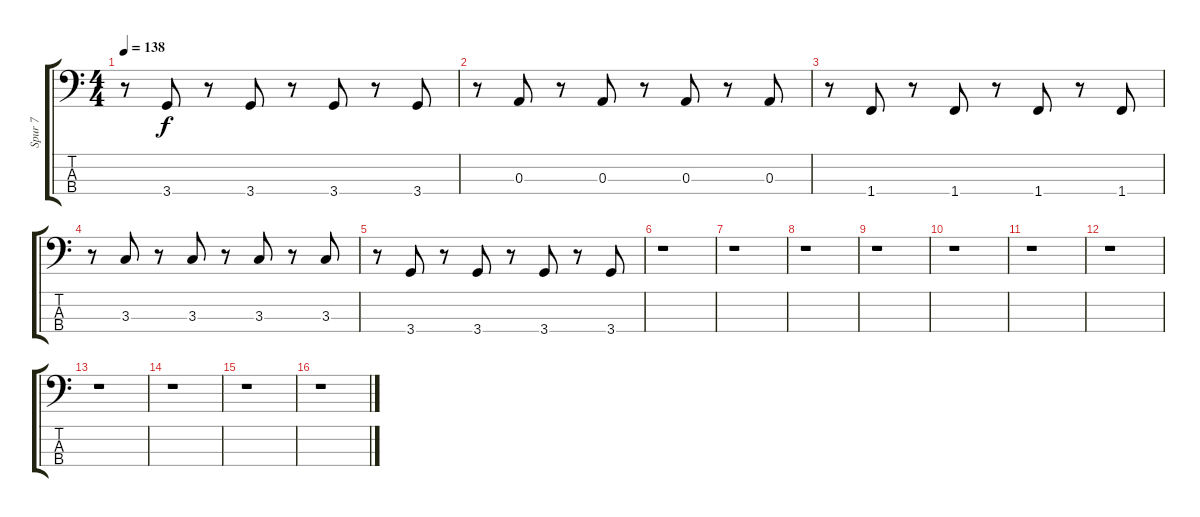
\track ("Spur 7" "Spur 7") {instrument synthbass1}
\staff {score tabs}
\tuning (G2 D2 A1 E1) {hide}
\ts (4 4)
\tempo 138
\clef f4
\ks c
r.8{dy f} 3.4.8 r.8 3.4.8 r.8 3.4.8 r.8 3.4.8 |
r.8 0.3.8 r.8 0.3.8 r.8 0.3.8 r.8 0.3.8 |
r.8 1.4.8 r.8 1.4.8 r.8 1.4.8 r.8 1.4.8 |
r.8 3.3.8 r.8 3.3.8 r.8 3.3.8 r.8 3.3.8 |
r.8 3.4.8 r.8 3.4.8 r.8 3.4.8 r.8 3.4.8 |
r.1 |
r.1 |
r.1 |
r.1 |
r.1 |
r.1 |
r.1 |
r.1 |
r.1 |
r.1 |
r.1
